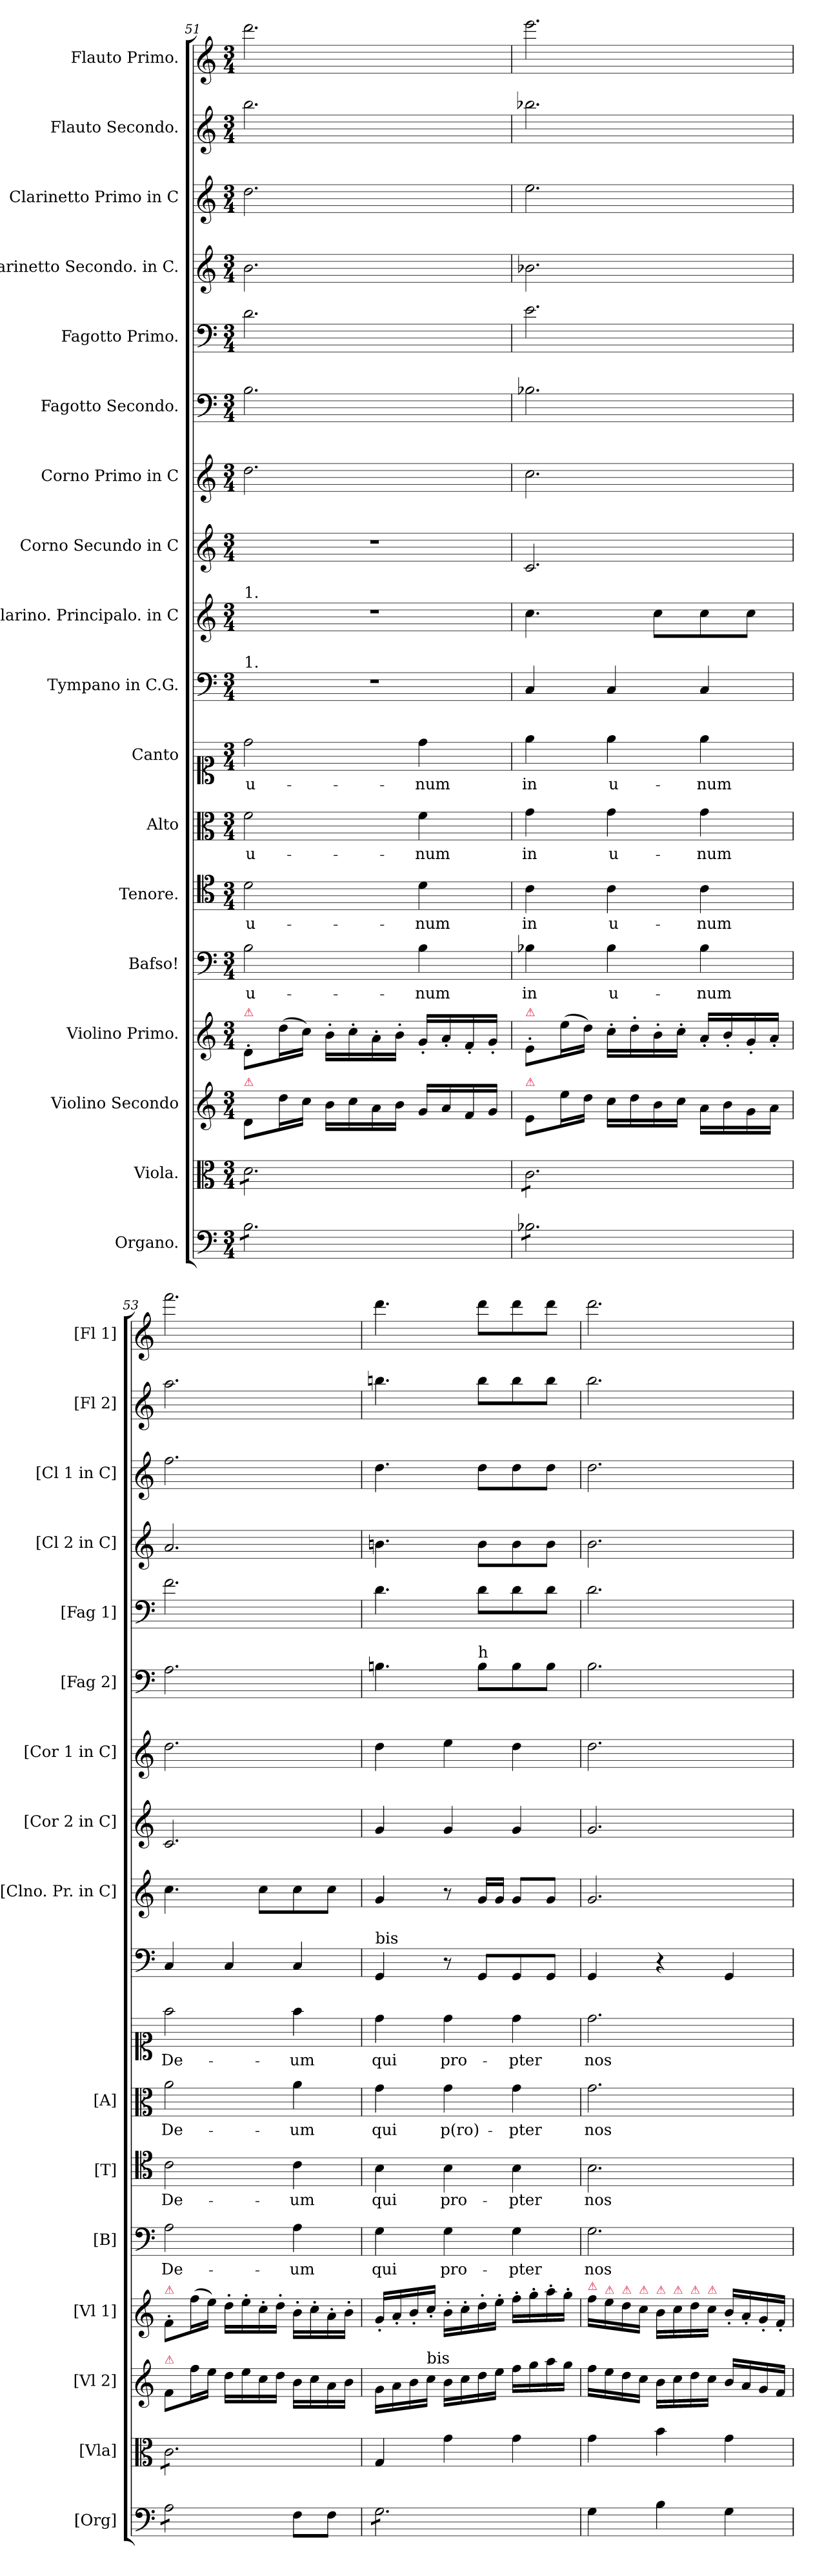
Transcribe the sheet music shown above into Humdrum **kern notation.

**kern	**kern	**kern	**kern	**kern	**text	**kern	**text	**kern	**text	**kern	**text	**kern	**kern	**kern	**kern	**kern	**kern	**kern	**kern	**kern	**kern
*part18	*part17	*part16	*part15	*part14	*part14	*part13	*part13	*part12	*part12	*part11	*part11	*part10	*part9	*part8	*part7	*part6	*part5	*part4	*part3	*part2	*part1
*staff18	*staff17	*staff16	*staff15	*staff14	*staff14	*staff13	*staff13	*staff12	*staff12	*staff11	*staff11	*staff10	*staff9	*staff8	*staff7	*staff6	*staff5	*staff4	*staff3	*staff2	*staff1
*I"Organo.	*I"Viola.	*I"Violino Secondo	*I"Violino Primo.	*I"Bafso!	*	*I"Tenore.	*	*I"Alto	*	*I"Canto	*	*I"Tympano in C.G.	*I"Clarino. Principalo. in C	*I"Corno Secundo in C	*I"Corno Primo in C	*I"Fagotto Secondo.	*I"Fagotto Primo.	*I"Clarinetto Secondo. in C.	*I"Clarinetto Primo in C	*I"Flauto Secondo.	*I"Flauto Primo.
*I'[Org]	*I'[Vla]	*I'[Vl 2]	*I'[Vl 1]	*I'[B]	*	*I'[T]	*	*I'[A]	*	*	*	*	*I'[Clno. Pr. in C]	*I'[Cor 2 in C]	*I'[Cor 1 in C]	*I'[Fag 2]	*I'[Fag 1]	*I'[Cl 2 in C]	*I'[Cl 1 in C]	*I'[Fl 2]	*I'[Fl 1]
*clefF4	*clefC3	*clefG2	*clefG2	*clefF4	*	*clefC4	*	*clefC3	*	*clefC1	*	*clefF4	*clefG2	*clefG2	*clefG2	*clefF4	*clefF4	*clefG2	*clefG2	*clefG2	*clefG2
*k[]	*k[]	*k[]	*k[]	*k[]	*	*k[]	*	*k[]	*	*k[]	*	*k[]	*k[]	*k[]	*k[]	*k[]	*k[]	*k[]	*k[]	*k[]	*k[]
*C:	*C:	*C:	*C:	*C:	*	*C:	*	*C:	*	*C:	*	*C:	*C:	*C:	*C:	*C:	*C:	*C:	*C:	*C:	*C:
*M3/4	*M3/4	*M3/4	*M3/4	*M3/4	*	*M3/4	*	*M3/4	*	*M3/4	*	*M3/4	*M3/4	*M3/4	*M3/4	*M3/4	*M3/4	*M3/4	*M3/4	*M3/4	*M3/4
=51	=51	=51	=51	=51	=51	=51	=51	=51	=51	=51	=51	=51	=51	=51	=51	=51	=51	=51	=51	=51	=51
!	!	!	!	!	!	!	!	!	!	!	!	!	!LO:TX:a:t=1.	!	!	!	!	!	!	!	!
!	!	!	!	!	!	!	!	!	!	!	!	!LO:TX:a:t=1.	!	!	!	!	!	!	!	!	!
!	!	!	!LO:TX:a:color=crimson:t=⚠	!	!	!	!	!	!	!	!	!	!	!	!	!	!	!	!	!	!
!	!	!LO:TX:a:color=crimson:t=⚠	!	!	!	!	!	!	!	!	!	!	!	!	!	!	!	!	!	!	!
*tremolo	*	*	*	*	*	*	*	*	*	*	*	*	*	*	*	*	*	*	*	*	*
*	*tremolo	*	*	*	*	*	*	*	*	*	*	*	*	*	*	*	*	*	*	*	*
8B\L	8d\L	8d/L	8d'</L	2B\	u-	2d\	u-	2f\	u-	2dd\	u-	2.r	2.r	2.r	2.dd\	2.B\	2.d\	2.b\	2.dd\	2.bb\	2.ddd\
8B\	8d\	16dd\L	(>16dd\L	.	.	.	.	.	.	.	.	.	.	.	.	.	.	.	.	.	.
.	.	16cc\JJ	16cc\JJ)	.	.	.	.	.	.	.	.	.	.	.	.	.	.	.	.	.	.
8B\	8d\	16b\LL	16b'>\LL	.	.	.	.	.	.	.	.	.	.	.	.	.	.	.	.	.	.
.	.	16cc\	16cc'>\	.	.	.	.	.	.	.	.	.	.	.	.	.	.	.	.	.	.
8B\	8d\	16a\	16a'>\	.	.	.	.	.	.	.	.	.	.	.	.	.	.	.	.	.	.
.	.	16b\JJ	16b'>\JJ	.	.	.	.	.	.	.	.	.	.	.	.	.	.	.	.	.	.
8B\	8d\	16g/LL	16g'</LL	4B\	-num	4d\	-num	4f\	-num	4dd\	-num	.	.	.	.	.	.	.	.	.	.
.	.	16a/	16a'</	.	.	.	.	.	.	.	.	.	.	.	.	.	.	.	.	.	.
8B\J	8d\J	16f/	16f'</	.	.	.	.	.	.	.	.	.	.	.	.	.	.	.	.	.	.
.	.	16g/JJ	16g'</JJ	.	.	.	.	.	.	.	.	.	.	.	.	.	.	.	.	.	.
=52	=52	=52	=52	=52	=52	=52	=52	=52	=52	=52	=52	=52	=52	=52	=52	=52	=52	=52	=52	=52	=52
!	!	!	!LO:TX:a:color=crimson:t=⚠	!	!	!	!	!	!	!	!	!	!	!	!	!	!	!	!	!	!
!	!	!LO:TX:a:color=crimson:t=⚠	!	!	!	!	!	!	!	!	!	!	!	!	!	!	!	!	!	!	!
8B-X\L	8c\L	8e/L	8e'</L	4B-X\	in	4c\	in	4g\	in	4ee\	in	4C/	4.cc\	2.c/	2.cc\	2.B-X\	2.e\	2.b-X\	2.ee\	2.bb-X\	2.eee\
8B-X\	8c\	16ee\L	(>16ee\L	.	.	.	.	.	.	.	.	.	.	.	.	.	.	.	.	.	.
.	.	16dd\JJ	16dd\JJ)	.	.	.	.	.	.	.	.	.	.	.	.	.	.	.	.	.	.
8B-X\	8c\	16cc\LL	16cc'>\LL	4B-\	u-	4c\	u-	4g\	u-	4ee\	u-	4C/	.	.	.	.	.	.	.	.	.
.	.	16dd\	16dd'>\	.	.	.	.	.	.	.	.	.	.	.	.	.	.	.	.	.	.
8B-X\	8c\	16b\	16b'>\	.	.	.	.	.	.	.	.	.	8cc\L	.	.	.	.	.	.	.	.
.	.	16cc\JJ	16cc'>\JJ	.	.	.	.	.	.	.	.	.	.	.	.	.	.	.	.	.	.
8B-X\	8c\	16a\LL	16a'</LL	4B-\	-num	4c\	-num	4g\	-num	4ee\	-num	4C/	8cc\	.	.	.	.	.	.	.	.
.	.	16b\	16b'</	.	.	.	.	.	.	.	.	.	.	.	.	.	.	.	.	.	.
8B-X\J	8c\J	16g\	16g'</	.	.	.	.	.	.	.	.	.	8cc\J	.	.	.	.	.	.	.	.
.	.	16a\JJ	16a'</JJ	.	.	.	.	.	.	.	.	.	.	.	.	.	.	.	.	.	.
=53	=53	=53	=53	=53	=53	=53	=53	=53	=53	=53	=53	=53	=53	=53	=53	=53	=53	=53	=53	=53	=53
!	!	!	!LO:TX:a:color=crimson:t=⚠	!	!	!	!	!	!	!	!	!	!	!	!	!	!	!	!	!	!
!	!	!LO:TX:a:color=crimson:t=⚠	!	!	!	!	!	!	!	!	!	!	!	!	!	!	!	!	!	!	!
8A\L	8c\L	8f/L	8f'</L	2A\	De-	2c\	De-	2a\	De-	2ff\	De-	4C/	4.cc\	2.c/	2.dd\	2.A\	2.f\	2.a/	2.ff\	2.aa\	2.fff\
8A\	8c\	16ff\L	(>16ff\L	.	.	.	.	.	.	.	.	.	.	.	.	.	.	.	.	.	.
.	.	16ee\JJ	16ee\JJ)	.	.	.	.	.	.	.	.	.	.	.	.	.	.	.	.	.	.
8A\	8c\	16dd\LL	16dd'>\LL	.	.	.	.	.	.	.	.	4C/	.	.	.	.	.	.	.	.	.
.	.	16ee\	16ee'>\	.	.	.	.	.	.	.	.	.	.	.	.	.	.	.	.	.	.
8A\J	8c\	16cc\	16cc'>\	.	.	.	.	.	.	.	.	.	8cc\L	.	.	.	.	.	.	.	.
*Xtremolo	*	*	*	*	*	*	*	*	*	*	*	*	*	*	*	*	*	*	*	*	*
.	.	16dd\JJ	16dd'>\JJ	.	.	.	.	.	.	.	.	.	.	.	.	.	.	.	.	.	.
8F\L	8c\	16b\LL	16b'>\LL	4A\	-um	4c\	-um	4a\	-um	4ff\	-um	4C/	8cc\	.	.	.	.	.	.	.	.
.	.	16cc\	16cc'>\	.	.	.	.	.	.	.	.	.	.	.	.	.	.	.	.	.	.
8F\J	8c\J	16a\	16a'>\	.	.	.	.	.	.	.	.	.	8cc\J	.	.	.	.	.	.	.	.
*	*Xtremolo	*	*	*	*	*	*	*	*	*	*	*	*	*	*	*	*	*	*	*	*
.	.	16b\JJ	16b'>\JJ	.	.	.	.	.	.	.	.	.	.	.	.	.	.	.	.	.	.
=54	=54	=54	=54	=54	=54	=54	=54	=54	=54	=54	=54	=54	=54	=54	=54	=54	=54	=54	=54	=54	=54
!	!	!	!	!	!	!	!	!	!	!	!	!LO:TX:a:t=bis	!	!	!	!	!	!	!	!	!
*tremolo	*	*	*	*	*	*	*	*	*	*	*	*	*	*	*	*	*	*	*	*	*
8G\L	4G/	16g\LL	16g'</LL	4G\	qui	4B\	qui	4g\	qui	4dd\	qui	4GG/	4g/	4g/	4dd\	4.Bn\	4.d\	4.bn\	4.dd\	4.bbn\	4.ddd\
.	.	16a\	16a'</	.	.	.	.	.	.	.	.	.	.	.	.	.	.	.	.	.	.
8G\	.	16b\	16b'</	.	.	.	.	.	.	.	.	.	.	.	.	.	.	.	.	.	.
!	!	!LO:TX:a:t=bis	!	!	!	!	!	!	!	!	!	!	!	!	!	!	!	!	!	!	!
.	.	16cc\JJ	16cc'</JJ	.	.	.	.	.	.	.	.	.	.	.	.	.	.	.	.	.	.
8G\	4g\	16b\LL	16b'>\LL	4G\	pro-	4B\	pro-	4g\	p(ro)-	4dd\	pro-	8r	8r	4g/	4ee\	.	.	.	.	.	.
.	.	16cc\	16cc'>\	.	.	.	.	.	.	.	.	.	.	.	.	.	.	.	.	.	.
!	!	!	!	!	!	!	!	!	!	!	!	!	!	!	!	!LO:TX:a:t=h	!	!	!	!	!
8G\	.	16dd\	16dd'>\	.	.	.	.	.	.	.	.	8GG/L	16g/LL	.	.	8B\L	8d\L	8b\L	8dd\L	8bb\L	8ddd\L
.	.	16ee\JJ	16ee'>\JJ	.	.	.	.	.	.	.	.	.	16g/JJ	.	.	.	.	.	.	.	.
8G\	4g\	16ff\LL	16ff'>\LL	4G\	-pter	4B\	-pter	4g\	-pter	4dd\	-pter	8GG/	8g/L	4g/	4dd\	8B\	8d\	8b\	8dd\	8bb\	8ddd\
.	.	16gg\	16gg'>\	.	.	.	.	.	.	.	.	.	.	.	.	.	.	.	.	.	.
8G\J	.	16aa\	16aa'>\	.	.	.	.	.	.	.	.	8GG/J	8g/J	.	.	8B\J	8d\J	8b\J	8dd\J	8bb\J	8ddd\J
*Xtremolo	*	*	*	*	*	*	*	*	*	*	*	*	*	*	*	*	*	*	*	*	*
.	.	16gg\JJ	16gg'>\JJ	.	.	.	.	.	.	.	.	.	.	.	.	.	.	.	.	.	.
=55	=55	=55	=55	=55	=55	=55	=55	=55	=55	=55	=55	=55	=55	=55	=55	=55	=55	=55	=55	=55	=55
!	!	!	!LO:TX:a:color=crimson:t=⚠	!	!	!	!	!	!	!	!	!	!	!	!	!	!	!	!	!	!
4G\	4g\	16ff\LL	16ff\LL	2.G\	nos	2.B\	nos	2.g\	nos	2.dd\	nos	4GG/	2.g/	2.g/	2.dd\	2.B\	2.d\	2.b\	2.dd\	2.bb\	2.ddd\
!	!	!	!LO:TX:a:color=crimson:t=⚠	!	!	!	!	!	!	!	!	!	!	!	!	!	!	!	!	!	!
.	.	16ee\	16ee\	.	.	.	.	.	.	.	.	.	.	.	.	.	.	.	.	.	.
!	!	!	!LO:TX:a:color=crimson:t=⚠	!	!	!	!	!	!	!	!	!	!	!	!	!	!	!	!	!	!
.	.	16dd\	16dd\	.	.	.	.	.	.	.	.	.	.	.	.	.	.	.	.	.	.
!	!	!	!LO:TX:a:color=crimson:t=⚠	!	!	!	!	!	!	!	!	!	!	!	!	!	!	!	!	!	!
.	.	16cc\JJ	16cc\JJ	.	.	.	.	.	.	.	.	.	.	.	.	.	.	.	.	.	.
!	!	!	!LO:TX:a:color=crimson:t=⚠	!	!	!	!	!	!	!	!	!	!	!	!	!	!	!	!	!	!
4B\	4b\	16b\LL	16b\LL	.	.	.	.	.	.	.	.	4r	.	.	.	.	.	.	.	.	.
!	!	!	!LO:TX:a:color=crimson:t=⚠	!	!	!	!	!	!	!	!	!	!	!	!	!	!	!	!	!	!
.	.	16cc\	16cc\	.	.	.	.	.	.	.	.	.	.	.	.	.	.	.	.	.	.
!	!	!	!LO:TX:a:color=crimson:t=⚠	!	!	!	!	!	!	!	!	!	!	!	!	!	!	!	!	!	!
.	.	16dd\	16dd\	.	.	.	.	.	.	.	.	.	.	.	.	.	.	.	.	.	.
!	!	!	!LO:TX:a:color=crimson:t=⚠	!	!	!	!	!	!	!	!	!	!	!	!	!	!	!	!	!	!
.	.	16cc\JJ	16cc\JJ	.	.	.	.	.	.	.	.	.	.	.	.	.	.	.	.	.	.
4G\	4g\	16b/LL	16b'</LL	.	.	.	.	.	.	.	.	4GG/	.	.	.	.	.	.	.	.	.
.	.	16a/	16a'</	.	.	.	.	.	.	.	.	.	.	.	.	.	.	.	.	.	.
.	.	16g/	16g'</	.	.	.	.	.	.	.	.	.	.	.	.	.	.	.	.	.	.
.	.	16f/JJ	16f'</JJ	.	.	.	.	.	.	.	.	.	.	.	.	.	.	.	.	.	.
=	=	=	=	=	=	=	=	=	=	=	=	=	=	=	=	=	=	=	=	=	=
*-	*-	*-	*-	*-	*-	*-	*-	*-	*-	*-	*-	*-	*-	*-	*-	*-	*-	*-	*-	*-	*-
